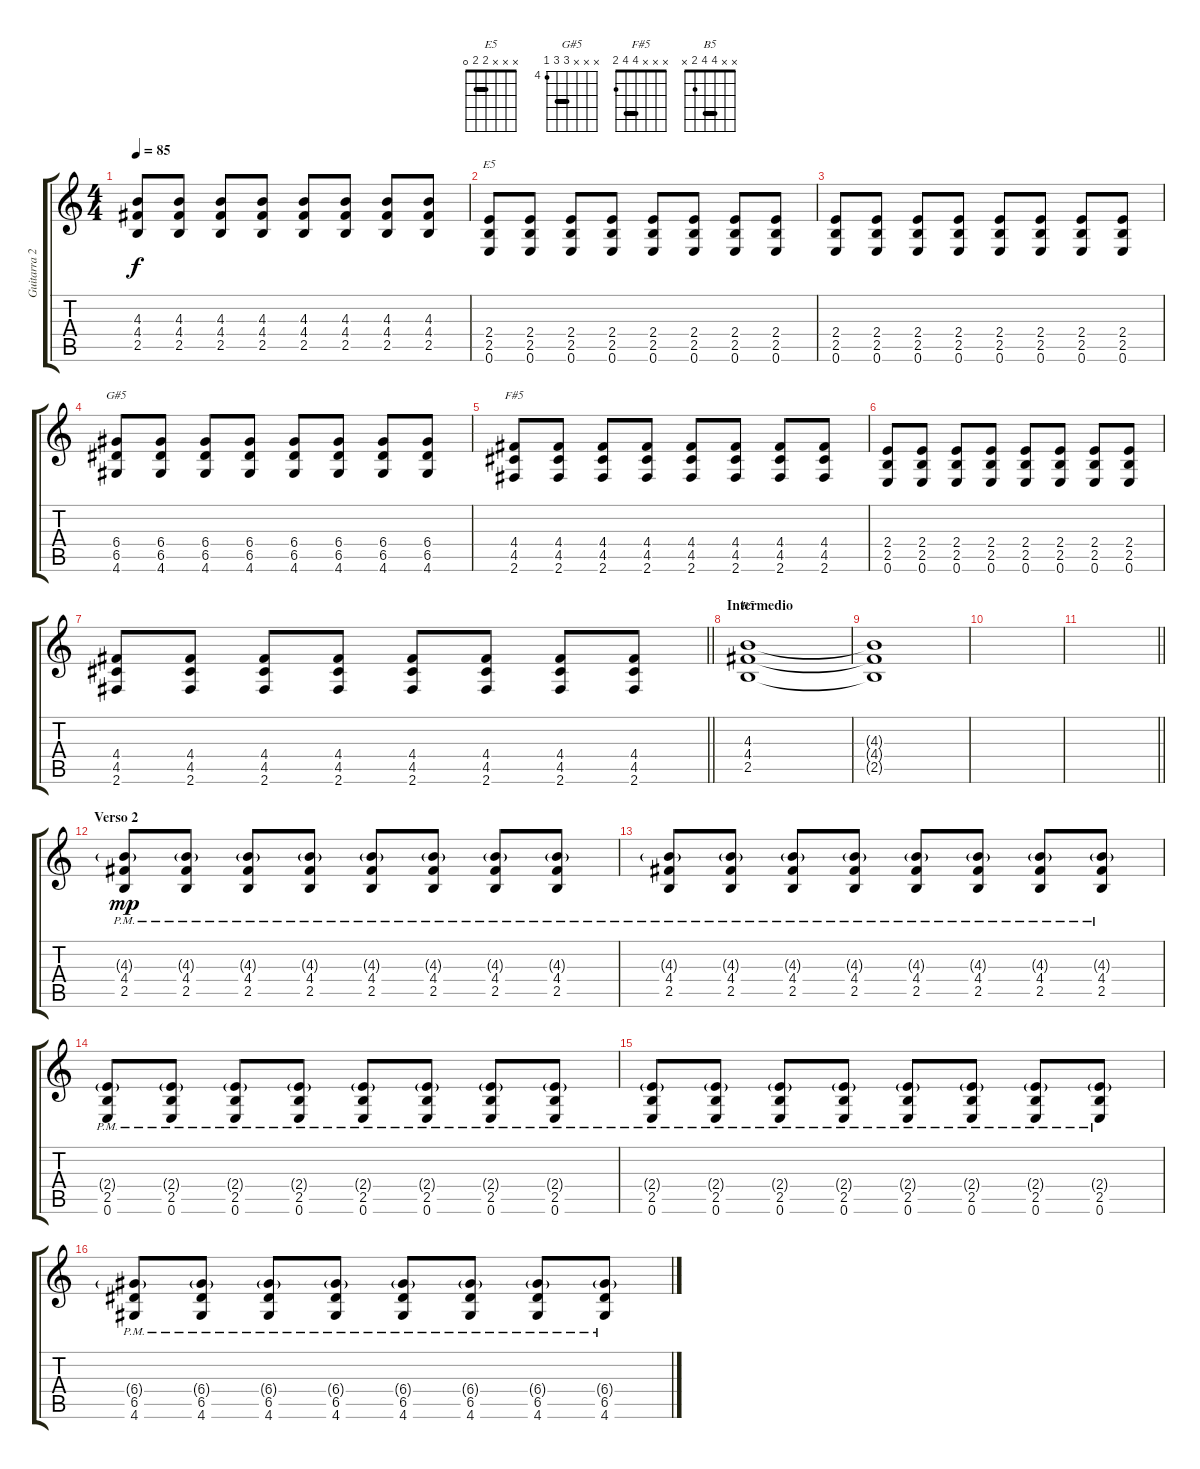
\track ("Guitarra 2" "Guitarra 2") {instrument distortionguitar}
\staff {score tabs}
\tuning (E4 B3 G3 D3 A2 E2) {hide}
\chord ("E5" x x x 2 2 0) {barre 2}
\chord ("G#5" x x x 6 6 4) {firstfret 4 barre 6}
\chord ("F#5" x x x 4 4 2) {barre 4}
\chord ("B5" x x 4 4 2 x) {barre 4}
\ts (4 4)
\tempo 85
\clef g2
\ks c
(4.3 4.4 2.5).8{dy f} (4.3 4.4 2.5).8 (4.3 4.4 2.5).8 (4.3 4.4 2.5).8 (4.3 4.4 2.5).8 (4.3 4.4 2.5).8 (4.3 4.4 2.5).8 (4.3 4.4 2.5).8 |
(2.4 2.5 0.6).8{ch "E5"} (2.4 2.5 0.6).8 (2.4 2.5 0.6).8 (2.4 2.5 0.6).8 (2.4 2.5 0.6).8 (2.4 2.5 0.6).8 (2.4 2.5 0.6).8 (2.4 2.5 0.6).8 |
(2.4 2.5 0.6).8 (2.4 2.5 0.6).8 (2.4 2.5 0.6).8 (2.4 2.5 0.6).8 (2.4 2.5 0.6).8 (2.4 2.5 0.6).8 (2.4 2.5 0.6).8 (2.4 2.5 0.6).8 |
(6.4 6.5 4.6).8{ch "G#5"} (6.4 6.5 4.6).8 (6.4 6.5 4.6).8 (6.4 6.5 4.6).8 (6.4 6.5 4.6).8 (6.4 6.5 4.6).8 (6.4 6.5 4.6).8 (6.4 6.5 4.6).8 |
(4.4 4.5 2.6).8{ch "F#5"} (4.4 4.5 2.6).8 (4.4 4.5 2.6).8 (4.4 4.5 2.6).8 (4.4 4.5 2.6).8 (4.4 4.5 2.6).8 (4.4 4.5 2.6).8 (4.4 4.5 2.6).8 |
(2.4 2.5 0.6).8 (2.4 2.5 0.6).8 (2.4 2.5 0.6).8 (2.4 2.5 0.6).8 (2.4 2.5 0.6).8 (2.4 2.5 0.6).8 (2.4 2.5 0.6).8 (2.4 2.5 0.6).8 |
\barLineRight lightlight
(4.4 4.5 2.6).8 (4.4 4.5 2.6).8 (4.4 4.5 2.6).8 (4.4 4.5 2.6).8 (4.4 4.5 2.6).8 (4.4 4.5 2.6).8 (4.4 4.5 2.6).8 (4.4 4.5 2.6).8 |
\section ("" "Intermedio")
(4.3 4.4 2.5).1{ch "B5"} |
(4.3{t} 4.4{t} 2.5{t}).1 |
|
\barLineRight lightlight
|
\section ("" "Verso 2")
(4.3{g pm} 4.4{pm} 2.5{pm}).8{dy mp} (4.3{g pm} 4.4{pm} 2.5{pm}).8 (4.3{g pm} 4.4{pm} 2.5{pm}).8 (4.3{g pm} 4.4{pm} 2.5{pm}).8 (4.3{g pm} 4.4{pm} 2.5{pm}).8 (4.3{g pm} 4.4{pm} 2.5{pm}).8 (4.3{g pm} 4.4{pm} 2.5{pm}).8 (4.3{g pm} 4.4{pm} 2.5{pm}).8 |
(4.3{g pm} 4.4{pm} 2.5{pm}).8 (4.3{g pm} 4.4{pm} 2.5{pm}).8 (4.3{g pm} 4.4{pm} 2.5{pm}).8 (4.3{g pm} 4.4{pm} 2.5{pm}).8 (4.3{g pm} 4.4{pm} 2.5{pm}).8 (4.3{g pm} 4.4{pm} 2.5{pm}).8 (4.3{g pm} 4.4{pm} 2.5{pm}).8 (4.3{g pm} 4.4{pm} 2.5{pm}).8 |
(2.4{g pm} 2.5{pm} 0.6{pm}).8 (2.4{g pm} 2.5{pm} 0.6{pm}).8 (2.4{g pm} 2.5{pm} 0.6{pm}).8 (2.4{g pm} 2.5{pm} 0.6{pm}).8 (2.4{g pm} 2.5{pm} 0.6{pm}).8 (2.4{g pm} 2.5{pm} 0.6{pm}).8 (2.4{g pm} 2.5{pm} 0.6{pm}).8 (2.4{g pm} 2.5{pm} 0.6{pm}).8 |
(2.4{g pm} 2.5{pm} 0.6{pm}).8 (2.4{g pm} 2.5{pm} 0.6{pm}).8 (2.4{g pm} 2.5{pm} 0.6{pm}).8 (2.4{g pm} 2.5{pm} 0.6{pm}).8 (2.4{g pm} 2.5{pm} 0.6{pm}).8 (2.4{g pm} 2.5{pm} 0.6{pm}).8 (2.4{g pm} 2.5{pm} 0.6{pm}).8 (2.4{g pm} 2.5{pm} 0.6{pm}).8 |
(6.4{g pm} 6.5{pm} 4.6{pm}).8 (6.4{g pm} 6.5{pm} 4.6{pm}).8 (6.4{g pm} 6.5{pm} 4.6{pm}).8 (6.4{g pm} 6.5{pm} 4.6{pm}).8 (6.4{g pm} 6.5{pm} 4.6{pm}).8 (6.4{g pm} 6.5{pm} 4.6{pm}).8 (6.4{g pm} 6.5{pm} 4.6{pm}).8 (6.4{g pm} 6.5{pm} 4.6{pm}).8
